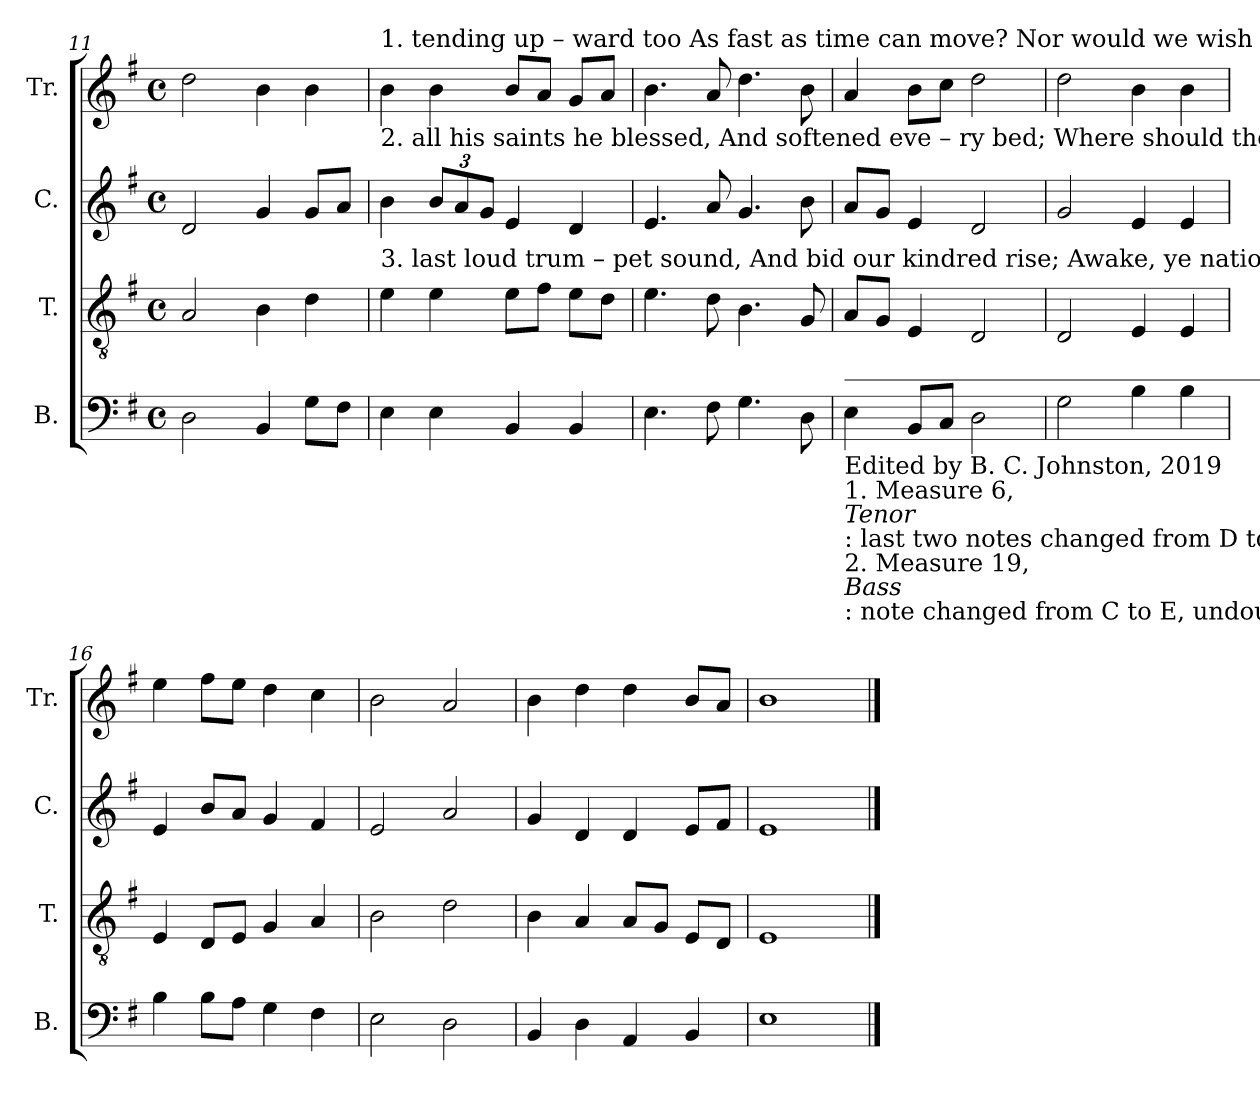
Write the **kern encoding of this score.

**kern	**kern	**kern	**kern
*part4	*part3	*part2	*part1
*staff4	*staff3	*staff2	*staff1
*I"B.	*I"T.	*I"C.	*I"Tr.
*I'B.	*I'T.	*I'C.	*I'Tr.
*clefF4	*clefGv2	*clefG2	*clefG2
*k[f#]	*k[f#]	*k[f#]	*k[f#]
*M4/4	*M4/4	*M4/4	*M4/4
*met(c)	*met(c)	*met(c)	*met(c)
=11	=11	=11	=11
2D\	2A/	2d/	2dd\
4BB/	4B\	4g/	4b\
8G\L	4d\	8g/L	4b\
8F#\J	.	8a/J	.
=12	=12	=12	=12
!	!	!	!LO:TX:a:t=1. tending        up  – ward   too   As  fast  as  time  can move?  Nor would we wish the hours more slow To  keep us from  our    love.
!	!	!LO:TX:a:t=2. all    his    saints   he   blessed, And  softened  eve –  ry  bed;  Where should the dying members rest,  But with the  dy – ing  Head?	!
!	!LO:TX:a:t=3. last   loud    trum – pet  sound, And  bid  our    kindred      rise;    Awake,  ye   nations  under ground;  Ye  saints, ascend  the   skies.	!	!
4E\	4e\	4b\	4b\
*	*	*Xbrackettup	*
4E\	4e\	12b/L	4b\
.	.	12a/	.
.	.	12g/J	.
4BB/	8e\L	4e/	8b/L
.	8f#\J	.	8a/J
4BB/	8e\L	4d/	8g/L
.	8d\J	.	8a/J
=13	=13	=13	=13
4.E\	4.e\	4.e/	4.b\
8F#\	8d\	8a/	8a/
4.G\	4.B\	4.g/	4.dd\
8D\	8G/	8b\	8b\
=14	=14	=14	=14
!LO:TX:a:t=_____________________________________________________________________________	!	!	!
!LO:TX:b:t=Edited by B. C. Johnston, 2019	!	!	!
!LO:TX:b:t=1. Measure 6,	!	!	!
!LO:TX:b:i:t=Tenor	!	!	!
!LO:TX:b:t=&colon; last two notes changed from D to E, as in measure 15.	!	!	!
!LO:TX:b:t=2. Measure 19,	!	!	!
!LO:TX:b:i:t=Bass	!	!	!
!LO:TX:b:t=&colon; note changed from C to E, undoubtedly a misprint (see measure 10).	!	!	!
4E\	8A/L	8a/L	4a/
.	8G/J	8g/J	.
8BB/L	4E/	4e/	8b\L
8C/J	.	.	8cc\J
2D\	2D/	2d/	2dd\
=15	=15	=15	=15
2G\	2D/	2g/	2dd\
4B\	4E/	4e/	4b\
4B\	4E/	4e/	4b\
=16	=16	=16	=16
4B\	4E/	4e/	4ee\
8B\L	8D/L	8b/L	8ff#\L
8A\J	8E/J	8a/J	8ee\J
4G\	4G/	4g/	4dd\
4F#\	4A/	4f#/	4cc\
=17	=17	=17	=17
2E\	2B\	2e/	2b\
2D\	2d\	2a/	2a/
=18	=18	=18	=18
4BB/	4B\	4g/	4b\
4D\	4A/	4d/	4dd\
4AA/	8A/L	4d/	4dd\
.	8G/J	.	.
4BB/	8E/L	8e/L	8b/L
.	8D/J	8f#/J	8a/J
=19	=19	=19	=19
1E	1E	1e	1b
==	==	==	==
*-	*-	*-	*-
